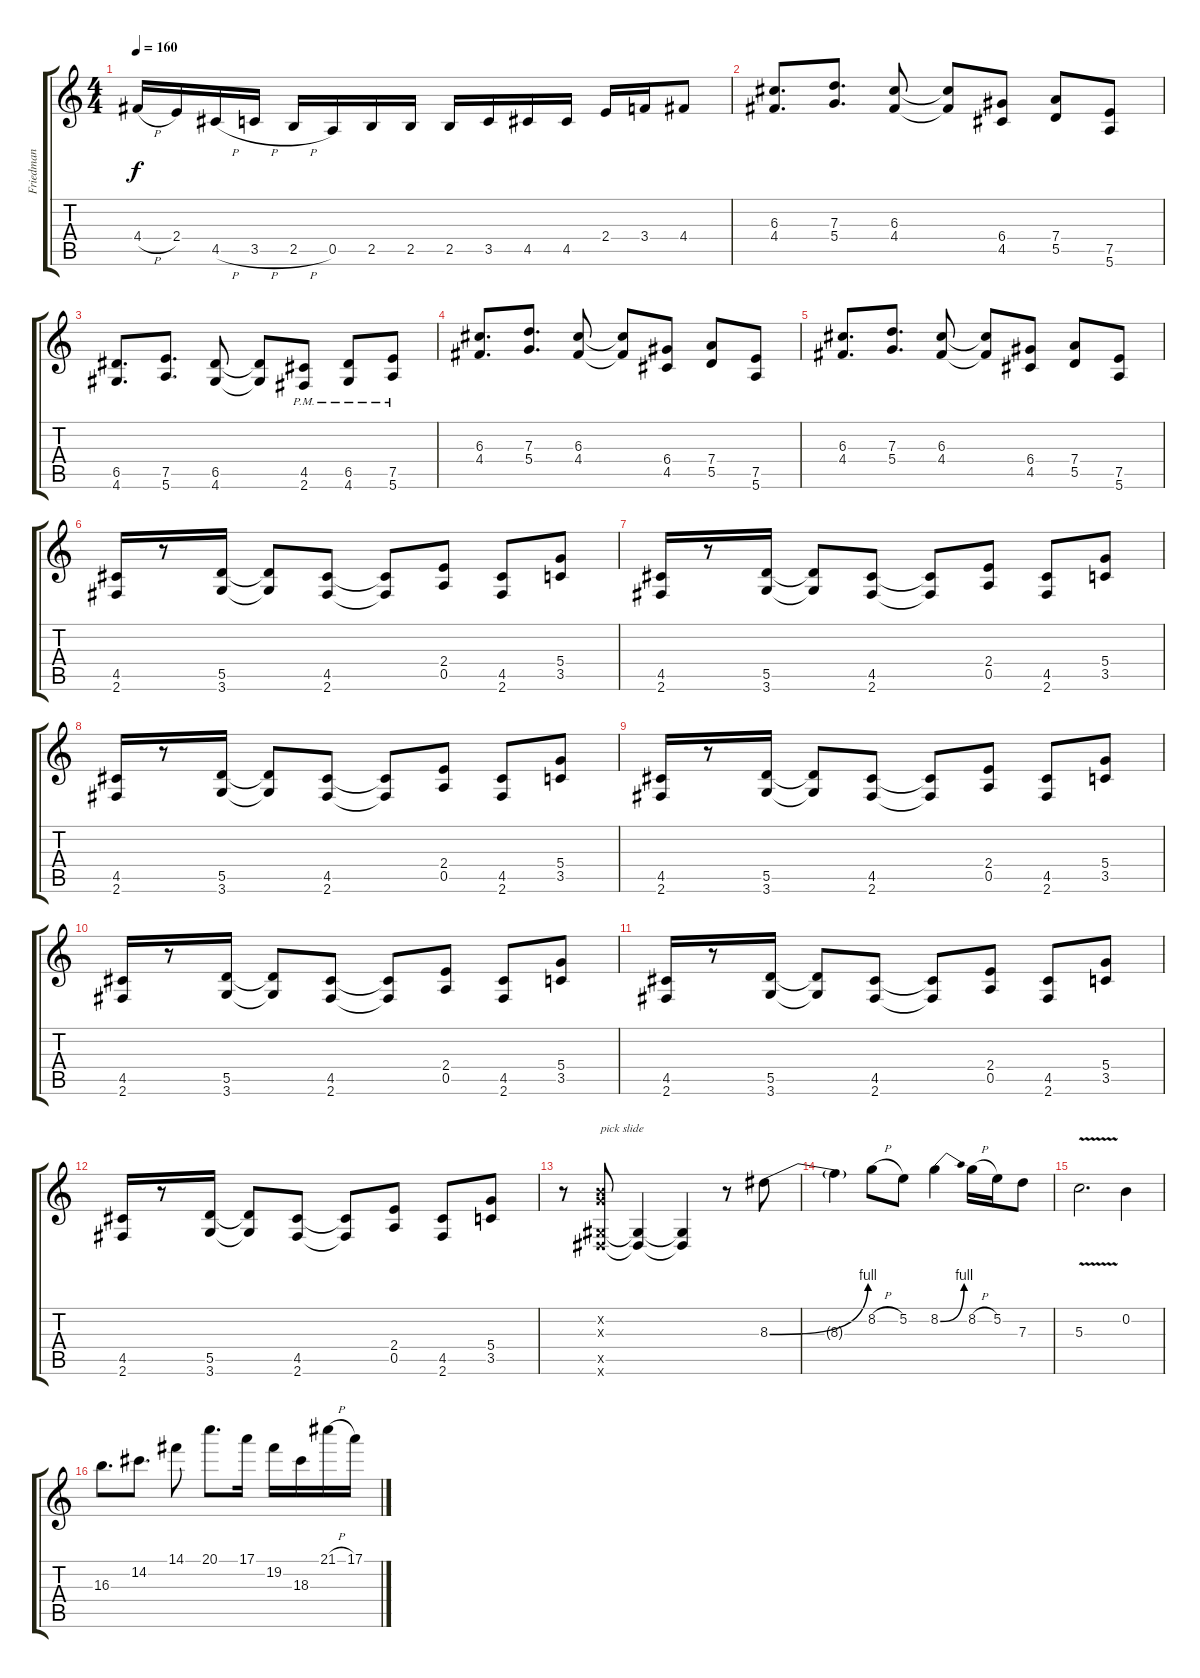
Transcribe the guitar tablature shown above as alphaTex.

\track ("Friedman" "Friedman") {instrument distortionguitar}
\staff {score tabs}
\tuning (E4 B3 G3 D3 A2 E2) {hide}
\ts (4 4)
\tempo 160
\clef g2
\ks c
4.4{h}.16{dy f} 2.4.16 4.5{h}.16 3.5{h}.16 2.5{h}.16 0.5.16 2.5.16 2.5.16 2.5.16 3.5.16 4.5.16 4.5.16 2.4.16 3.4.16 4.4.8 |
(6.3 4.4).8{d} (7.3 5.4).8{d} (6.3 4.4).8 (6.3{t} 4.4{t}).8 (6.4 4.5).8 (7.4 5.5).8 (7.5 5.6).8 |
(6.5 4.6).8{d} (7.5 5.6).8{d} (6.5 4.6).8 (6.5{t} 4.6{t}).8 (4.5{pm} 2.6).8 (6.5{pm} 4.6).8 (7.5{pm} 5.6).8 |
(6.3 4.4).8{d} (7.3 5.4).8{d} (6.3 4.4).8 (6.3{t} 4.4{t}).8 (6.4 4.5).8 (7.4 5.5).8 (7.5 5.6).8 |
(6.3 4.4).8{d} (7.3 5.4).8{d} (6.3 4.4).8 (6.3{t} 4.4{t}).8 (6.4 4.5).8 (7.4 5.5).8 (7.5 5.6).8 |
(4.5 2.6).16 r.8 (5.5 3.6).16 (5.5{t} 3.6{t}).8 (4.5 2.6).8 (4.5{t} 2.6{t}).8 (2.4 0.5).8 (4.5 2.6).8 (5.4 3.5).8 |
(4.5 2.6).16 r.8 (5.5 3.6).16 (5.5{t} 3.6{t}).8 (4.5 2.6).8 (4.5{t} 2.6{t}).8 (2.4 0.5).8 (4.5 2.6).8 (5.4 3.5).8 |
(4.5 2.6).16 r.8 (5.5 3.6).16 (5.5{t} 3.6{t}).8 (4.5 2.6).8 (4.5{t} 2.6{t}).8 (2.4 0.5).8 (4.5 2.6).8 (5.4 3.5).8 |
(4.5 2.6).16 r.8 (5.5 3.6).16 (5.5{t} 3.6{t}).8 (4.5 2.6).8 (4.5{t} 2.6{t}).8 (2.4 0.5).8 (4.5 2.6).8 (5.4 3.5).8 |
(4.5 2.6).16 r.8 (5.5 3.6).16 (5.5{t} 3.6{t}).8 (4.5 2.6).8 (4.5{t} 2.6{t}).8 (2.4 0.5).8 (4.5 2.6).8 (5.4 3.5).8 |
(4.5 2.6).16 r.8 (5.5 3.6).16 (5.5{t} 3.6{t}).8 (4.5 2.6).8 (4.5{t} 2.6{t}).8 (2.4 0.5).8 (4.5 2.6).8 (5.4 3.5).8 |
(4.5 2.6).16 r.8 (5.5 3.6).16 (5.5{t} 3.6{t}).8 (4.5 2.6).8 (4.5{t} 2.6{t}).8 (2.4 0.5).8 (4.5 2.6).8 (5.4 3.5).8 |
r.8 (0.2{x} 0.3{x} -1.5{x} -1.6{x}).8{txt "pick slide"} (-1.5{t} -1.6{t}).4 (-1.5{t} -1.6{t}).4 r.8 8.3{be (bend 0 0 60 4)}.8 |
8.3{t}.4 8.2{h}.8 5.2.8 8.2{be (bend 0 0 60 4)}.4 8.2{h}.16 5.2.16 7.3.8 |
5.3{v}.2{d} 0.2.4 |
16.3.8{d} 14.2.8{d} 14.1.8 20.1.8{d} 17.1.16 19.2.16 18.3.16 21.1{h}.16 17.1.16
